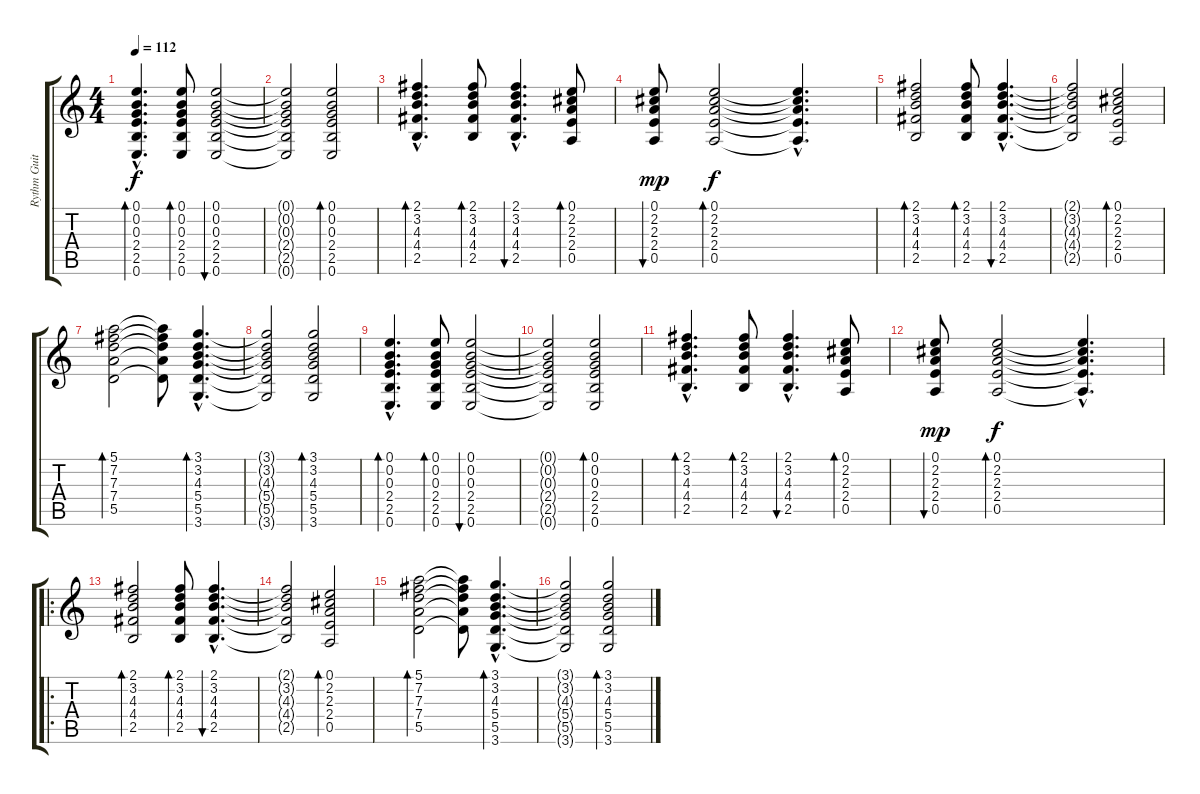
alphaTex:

\track ("Rythm Guitar" "Rythm Guit") {instrument acousticguitarsteel}
\staff {score tabs}
\tuning (E4 B3 G3 D3 A2 E2) {hide}
\ts (4 4)
\tempo 112
\clef g2
\ks c
(0.1{hac} 0.2{hac} 0.3{hac} 2.4{hac} 2.5{hac} 0.6{hac}).4{d bd 60 dy f} (0.1 0.2 0.3 2.4 2.5 0.6).8{bd 60} (0.1 0.2 0.3 2.4 2.5 0.6).2{bu 60} |
(0.1{t} 0.2{t} 0.3{t} 2.4{t} 2.5{t} 0.6{t}).2 (0.1 0.2 0.3 2.4 2.5 0.6).2{bd 60} |
(2.1{hac} 3.2{hac} 4.3{hac} 4.4{hac} 2.5{hac}).4{d bd 60} (2.1 3.2 4.3 4.4 2.5).8{bd 60} (2.1{hac} 3.2{hac} 4.3{hac} 4.4{hac} 2.5{hac}).4{d bu 60} (0.1 2.2 2.3 2.4 0.5).8{bd 60} |
(0.1 2.2 2.3 2.4 0.5).8{bu 60 dy mp} (0.1 2.2 2.3 2.4 0.5).2{bd 60 dy f} (0.1{hac t} 2.2{hac t} 2.3{hac t} 2.4{hac t} 0.5{hac t}).4{d} |
(2.1 3.2 4.3 4.4 2.5).2{bd 60} (2.1 3.2 4.3 4.4 2.5).8{bd 60} (2.1{hac} 3.2{hac} 4.3{hac} 4.4{hac} 2.5{hac}).4{d bu 60} |
(2.1{t} 3.2{t} 4.3{t} 4.4{t} 2.5{t}).2 (0.1 2.2 2.3 2.4 0.5).2{bd 60} |
(5.1 7.2 7.3 7.4 5.5).2{bd 60} (5.1{t} 7.2{t} 7.3{t} 7.4{t} 5.5{t}).8 (3.1{hac} 3.2{hac} 4.3{hac} 5.4{hac} 5.5{hac} 3.6{hac}).4{d bd 60} |
(3.1{t} 3.2{t} 4.3{t} 5.4{t} 5.5{t} 3.6{t}).2 (3.1 3.2 4.3 5.4 5.5 3.6).2{bd 60} |
(0.1{hac} 0.2{hac} 0.3{hac} 2.4{hac} 2.5{hac} 0.6{hac}).4{d bd 60} (0.1 0.2 0.3 2.4 2.5 0.6).8{bd 60} (0.1 0.2 0.3 2.4 2.5 0.6).2{bu 60} |
(0.1{t} 0.2{t} 0.3{t} 2.4{t} 2.5{t} 0.6{t}).2 (0.1 0.2 0.3 2.4 2.5 0.6).2{bd 60} |
(2.1{hac} 3.2{hac} 4.3{hac} 4.4{hac} 2.5{hac}).4{d bd 60} (2.1 3.2 4.3 4.4 2.5).8{bd 60} (2.1{hac} 3.2{hac} 4.3{hac} 4.4{hac} 2.5{hac}).4{d bu 60} (0.1 2.2 2.3 2.4 0.5).8{bd 60} |
(0.1 2.2 2.3 2.4 0.5).8{bu 60 dy mp} (0.1 2.2 2.3 2.4 0.5).2{bd 60 dy f} (0.1{hac t} 2.2{hac t} 2.3{hac t} 2.4{hac t} 0.5{hac t}).4{d} |
\ro
(2.1 3.2 4.3 4.4 2.5).2{bd 60} (2.1 3.2 4.3 4.4 2.5).8{bd 60} (2.1{hac} 3.2{hac} 4.3{hac} 4.4{hac} 2.5{hac}).4{d bu 60} |
(2.1{t} 3.2{t} 4.3{t} 4.4{t} 2.5{t}).2 (0.1 2.2 2.3 2.4 0.5).2{bd 60} |
(5.1 7.2 7.3 7.4 5.5).2{bd 60} (5.1{t} 7.2{t} 7.3{t} 7.4{t} 5.5{t}).8 (3.1{hac} 3.2{hac} 4.3{hac} 5.4{hac} 5.5{hac} 3.6{hac}).4{d bd 60} |
(3.1{t} 3.2{t} 4.3{t} 5.4{t} 5.5{t} 3.6{t}).2 (3.1 3.2 4.3 5.4 5.5 3.6).2{bd 60}
